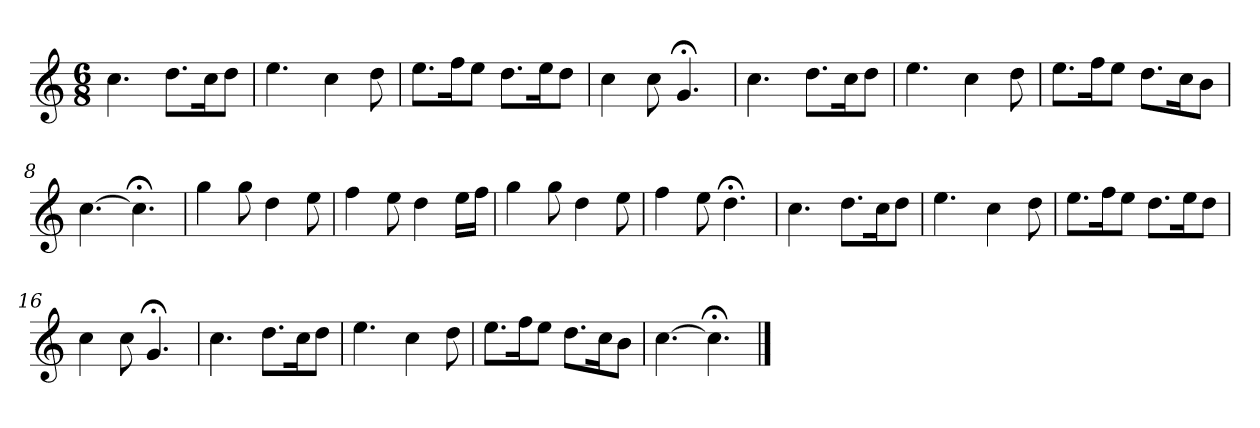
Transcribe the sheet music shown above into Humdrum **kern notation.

**kern
*part1
*staff1
*k[]
*C:
*M6/8
*MM120
=1
4.cc
8.ddL
16ccK
8ddJ
=2
4.ee
4cc
8dd
=3
8.eeL
16ffK
8eeJ
8.ddL
16eeK
8ddJ
=4
4cc
8cc
4.g;<
=5
4.cc
8.ddL
16ccK
8ddJ
=6
4.ee
4cc
8dd
=7
8.eeL
16ffK
8eeJ
8.ddL
16ccK
8bJ
=8
[4.cc
4.cc;<]
=9
4gg
8gg
4dd
8ee
=10
4ff
8ee
4dd
16eeLL
16ffJJ
=11
4gg
8gg
4dd
8ee
=12
4ff
8ee
4.dd;<
=13
4.cc
8.ddL
16ccK
8ddJ
=14
4.ee
4cc
8dd
=15
8.eeL
16ffK
8eeJ
8.ddL
16eeK
8ddJ
=16
4cc
8cc
4.g;<
=17
4.cc
8.ddL
16ccK
8ddJ
=18
4.ee
4cc
8dd
=19
8.eeL
16ffK
8eeJ
8.ddL
16ccK
8bJ
=20
[4.cc
4.cc;<]
==
*-
